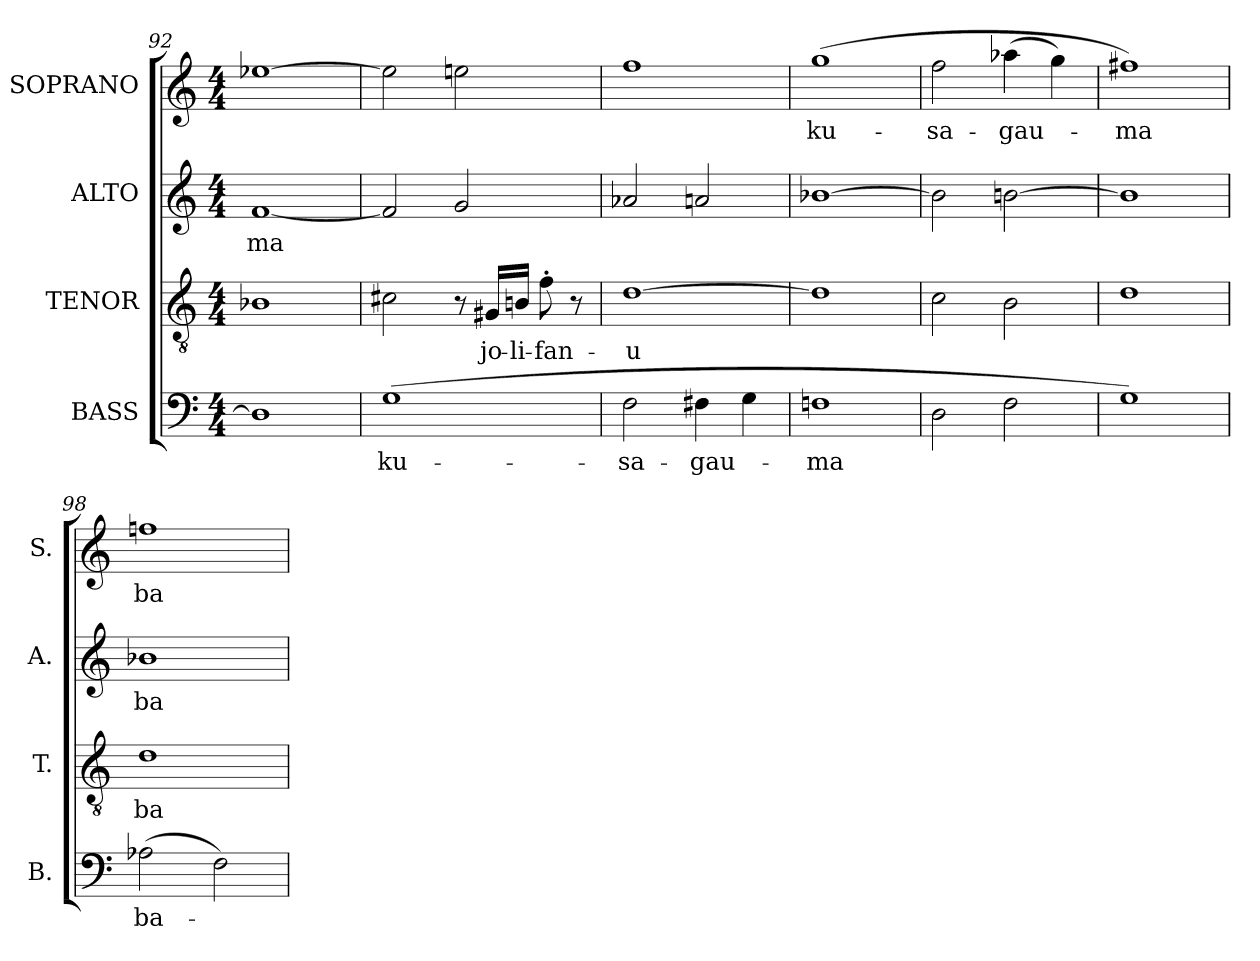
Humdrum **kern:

**kern	**text	**kern	**text	**kern	**text	**kern	**text
*part4	*part4	*part3	*part3	*part2	*part2	*part1	*part1
*staff4	*staff4	*staff3	*staff3	*staff2	*staff2	*staff1	*staff1
*I"BASS	*	*I"TENOR	*	*I"ALTO	*	*I"SOPRANO	*
*I'B.	*	*I'T.	*	*I'A.	*	*I'S.	*
*clefF4	*	*clefGv2	*	*clefG2	*	*clefG2	*
*	*	*ITrd7c12	*	*	*	*	*
*k[]	*	*k[]	*	*k[]	*	*k[]	*
*C:	*	*C:	*	*C:	*	*C:	*
*M4/4	*	*M4/4	*	*M4/4	*	*M4/4	*
=92	=92	=92	=92	=92	=92	=92	=92
!	!	!	!	!	!LO:LY:b:color=#000000	!	!
1Di]	.	1BB-Xi	.	[<1fi	-ma	[>1ee-Xi	.
=93	=93	=93	=93	=93	=93	=93	=93
!	!LO:LY:b:color=#000000	!	!	!	!	!	!
(1Gi	ku-	2C#Xi\	.	2fi/]	.	2ee-i\]	.
.	.	8r	.	2gi/	.	2eeni\	.
!	!	!	!LO:LY:b:color=#000000	!	!	!	!
.	.	16GG#Xi/LL	jo-	.	.	.	.
!	!	!	!LO:LY:b:color=#000000	!	!	!	!
.	.	16BBni/JJ	-li-	.	.	.	.
!	!	!	!LO:LY:b:color=#000000	!	!	!	!
.	.	8F'i\	-fan-	.	.	.	.
.	.	8r	.	.	.	.	.
=94	=94	=94	=94	=94	=94	=94	=94
!	!LO:LY:b:color=#000000	!	!	!	!	!	!
!	!	!	!LO:LY:b:color=#000000	!	!	!	!
2Fi\	-sa-	[>1Di	-u	2a-Xi/	.	1ffi	.
!	!LO:LY:b:color=#000000	!	!	!	!	!	!
4F#Xi\	-gau-	.	.	2ani/	.	.	.
4Gi\	.	.	.	.	.	.	.
!!LO:LB:g=z
=95	=95	=95	=95	=95	=95	=95	=95
!	!LO:LY:b:color=#000000	!	!	!	!	!	!
!	!	!	!	!	!	!	!LO:LY:b:color=#000000
1Fni	-ma	1Di]	.	[>1b-Xi	.	(1ggi	ku-
=96	=96	=96	=96	=96	=96	=96	=96
!	!	!	!	!	!	!	!LO:LY:b:color=#000000
2Di\	.	2Ci\	.	2b-i\]	.	2ffi\	-sa-
!	!	!	!	!	!	!	!LO:LY:b:color=#000000
2Fi\	.	2BBi\	.	[>2bni\	.	(4aa-Xi\	-gau-
.	.	.	.	.	.	4ggi\)	.
=97	=97	=97	=97	=97	=97	=97	=97
!	!	!	!	!	!	!	!LO:LY:b:color=#000000
1Gi)	.	1Di	.	1bi]	.	1ff#Xi)	-ma
=98	=98	=98	=98	=98	=98	=98	=98
!	!LO:LY:b:color=#000000	!	!	!	!	!	!
!	!	!	!LO:LY:b:color=#000000	!	!	!	!
!	!	!	!	!	!LO:LY:b:color=#000000	!	!
!	!	!	!	!	!	!	!LO:LY:b:color=#000000
(2A-Xi\	ba-	1Di	ba-	1b-Xi	ba-	1ffni	ba-
2Fi\)	.	.	.	.	.	.	.
=	=	=	=	=	=	=	=
*-	*-	*-	*-	*-	*-	*-	*-
